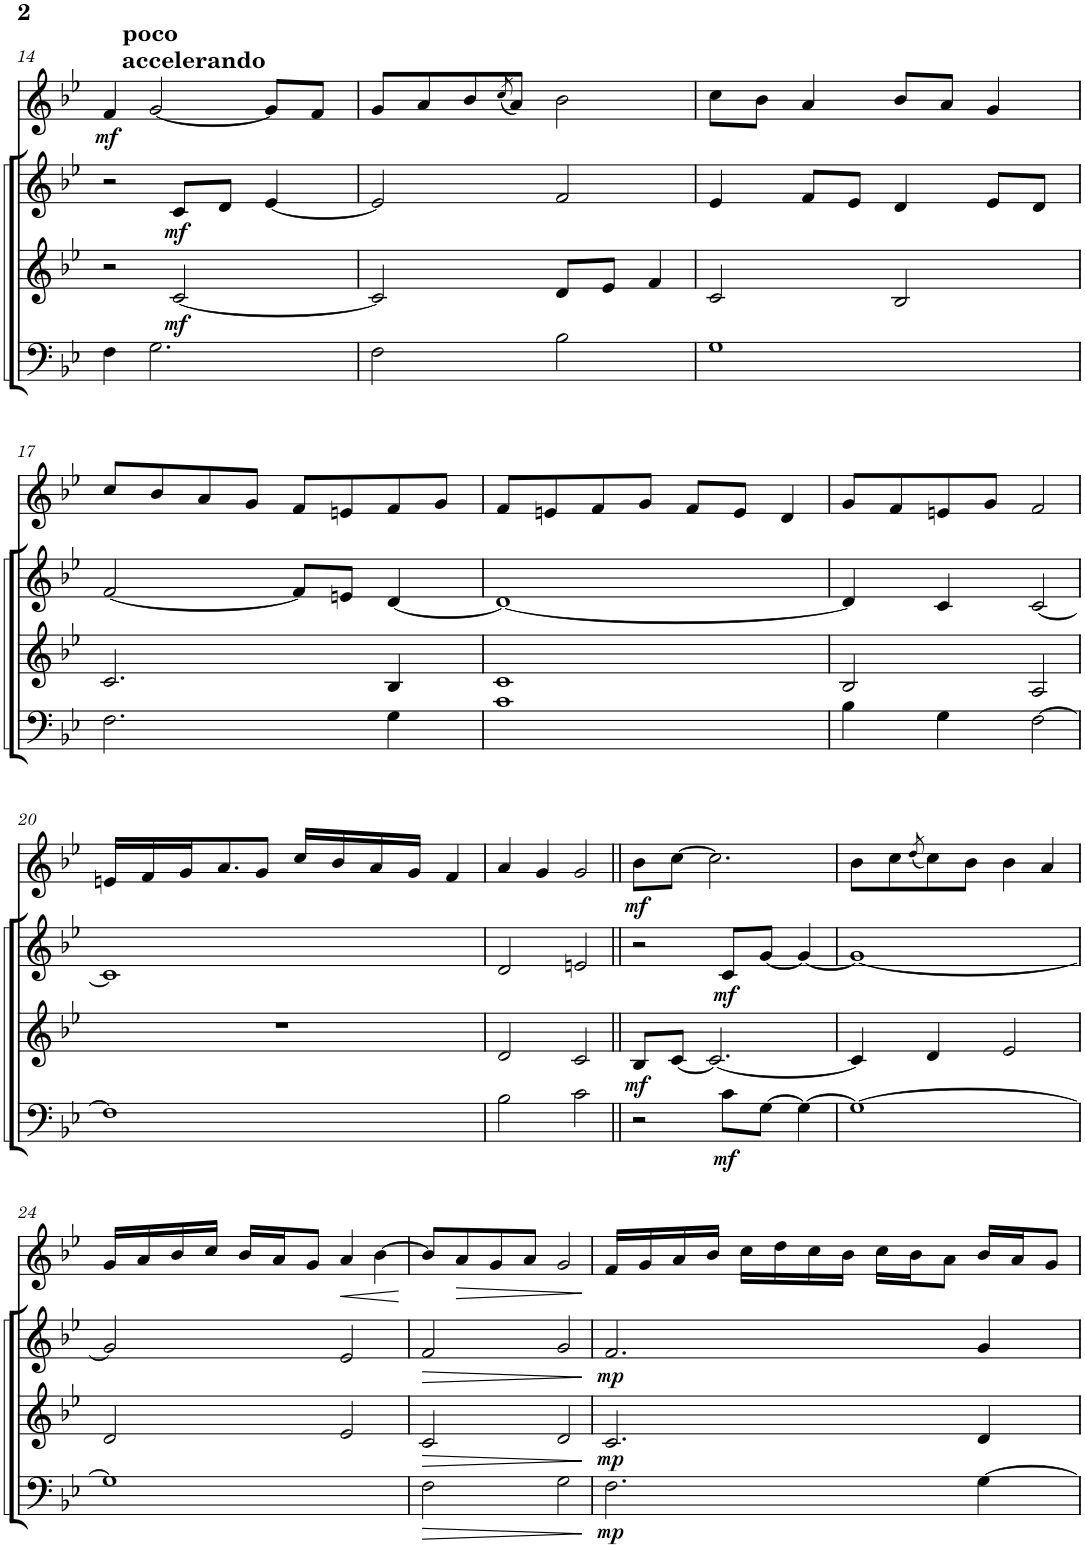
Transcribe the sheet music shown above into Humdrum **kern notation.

**kern	**dynam	**kern	**dynam	**kern	**dynam	**kern	**dynam
*part4	*part4	*part3	*part3	*part2	*part2	*part1	*part1
*staff4	*staff4	*staff3	*staff3	*staff2	*staff2	*staff1	*staff1
*I"Voix	*	*I"Voix	*	*I"Voix	*	*I"Flûte Irlandaise	*
*	*	*	*	*	*	*I'Fl	*
!!LO:PB:g=z
*clefF4	*	*clefG2	*	*clefG2	*	*clefG2	*
*k[b-e-]	*	*k[b-e-]	*	*k[b-e-]	*	*k[b-e-]	*
*M4/4	*	*M4/4	*	*M4/4	*	*M4/4	*
*met(c)	*	*met(c)	*	*met(c)	*	*met(c)	*
=14	=14	=14	=14	=14	=14	=14	=14
!	!	!	!	!	!	!	!LO:DY:b
4F\	.	2r	.	2r	.	4f/	mf
!	!	!	!	!	!	!LO:TX:a:B:t=poco	!
!	!	!	!	!	!	!LO:TX:a:t=accelerando	!
2.G\	.	.	.	.	.	[2g/	.
!	!	!	!LO:DY:b	!	!LO:DY:b	!	!
.	.	[2c/	mf	8c/L	mf	.	.
.	.	.	.	8d/J	.	.	.
.	.	.	.	[4e-/	.	8g/L]	.
.	.	.	.	.	.	8f/J	.
=15	=15	=15	=15	=15	=15	=15	=15
2F\	.	2c/]	.	2e-/]	.	8g/L	.
.	.	.	.	.	.	8a/	.
.	.	.	.	.	.	8b-/	.
.	.	.	.	.	.	(8qcc/	.
.	.	.	.	.	.	8a/J)	.
2B-\	.	8d/L	.	2f/	.	2b-\	.
.	.	8e-/J	.	.	.	.	.
.	.	4f/	.	.	.	.	.
=16	=16	=16	=16	=16	=16	=16	=16
1G	.	2c/	.	4e-/	.	8cc\L	.
.	.	.	.	.	.	8b-\J	.
.	.	.	.	8f/L	.	4a/	.
.	.	.	.	8e-/J	.	.	.
.	.	2B-/	.	4d/	.	8b-/L	.
.	.	.	.	.	.	8a/J	.
.	.	.	.	8e-/L	.	4g/	.
.	.	.	.	8d/J	.	.	.
!!LO:LB:g=z
=17	=17	=17	=17	=17	=17	=17	=17
2.F\	.	2.c/	.	[2f/	.	8cc/L	.
.	.	.	.	.	.	8b-/	.
.	.	.	.	.	.	8a/	.
.	.	.	.	.	.	8g/J	.
.	.	.	.	8f/L]	.	8f/L	.
.	.	.	.	8en/J	.	8en/	.
4G\	.	4B-/	.	[4d/	.	8f/	.
.	.	.	.	.	.	8g/J	.
=18	=18	=18	=18	=18	=18	=18	=18
1c	.	1c	.	1d_	.	8f/L	.
.	.	.	.	.	.	8en/	.
.	.	.	.	.	.	8f/	.
.	.	.	.	.	.	8g/J	.
.	.	.	.	.	.	8f/L	.
.	.	.	.	.	.	8e/J	.
.	.	.	.	.	.	4d/	.
=19	=19	=19	=19	=19	=19	=19	=19
4B-\	.	2B-/	.	4d/]	.	8g/L	.
.	.	.	.	.	.	8f/	.
4G\	.	.	.	4c/	.	8en/	.
.	.	.	.	.	.	8g/J	.
[2F\	.	2A/	.	[2c/	.	2f/	.
!!LO:LB:g=z
=20	=20	=20	=20	=20	=20	=20	=20
1F]	.	1r	.	1c]	.	16en/LL	.
.	.	.	.	.	.	16f/	.
.	.	.	.	.	.	16g/J	.
.	.	.	.	.	.	8.a/	.
.	.	.	.	.	.	8g/J	.
.	.	.	.	.	.	16cc/LL	.
.	.	.	.	.	.	16b-/	.
.	.	.	.	.	.	16a/	.
.	.	.	.	.	.	16g/JJ	.
.	.	.	.	.	.	4f/	.
=21	=21	=21	=21	=21	=21	=21	=21
2B-\	.	2d/	.	2d/	.	4a/	.
.	.	.	.	.	.	4g/	.
2c\	.	2c/	.	2en/	.	2g/	.
=22||	=22||	=22||	=22||	=22||	=22||	=22||	=22||
!	!	!	!LO:DY:b	!	!	!	!LO:DY:b
2r	.	8B-/L	mf	2r	.	8b-\L	mf
.	.	[8c/J	.	.	.	[8cc\J	.
.	.	2.c/_	.	.	.	2.cc\]	.
!	!LO:DY:b	!	!	!	!LO:DY:b	!	!
8c\L	mf	.	.	8c/L	mf	.	.
[8G\J	.	.	.	[8g/J	.	.	.
4G\_	.	.	.	4g/_	.	.	.
=23	=23	=23	=23	=23	=23	=23	=23
1G_	.	4c/]	.	1g_	.	8b-\L	.
.	.	.	.	.	.	8cc\	.
.	.	.	.	.	.	(8qdd/	.
.	.	4d/	.	.	.	8cc\)	.
.	.	.	.	.	.	8b-\J	.
.	.	2e-/	.	.	.	4b-\	.
.	.	.	.	.	.	4a/	.
!!LO:LB:g=z
=24	=24	=24	=24	=24	=24	=24	=24
1G]	.	2d/	.	2g/]	.	16g/LL	.
.	.	.	.	.	.	16a/	.
.	.	.	.	.	.	16b-/	.
.	.	.	.	.	.	16cc/JJ	.
.	.	.	.	.	.	16b-/LL	.
.	.	.	.	.	.	16a/J	.
.	.	.	.	.	.	8g/J	.
!	!	!	!	!	!	!	!LO:HP:b
.	.	2e-/	.	2e-/	.	4a/	<
.	.	.	.	.	.	[4b-\	.
.	.	.	.	.	.	.	[
=25	=25	=25	=25	=25	=25	=25	=25
!	!LO:HP:b	!	!LO:HP:b	!	!LO:HP:b	!	!
2F\	>	2c/	>	2f/	>	8b-/L]	.
!	!	!	!	!	!	!	!LO:HP:b
.	.	.	.	.	.	8a/	>
.	.	.	.	.	.	8g/	.
.	.	.	.	.	.	8a/J	.
2G\	.	2d/	.	2g/	.	2g/	.
.	]	.	]	.	]	.	]
=26	=26	=26	=26	=26	=26	=26	=26
!	!LO:DY:b	!	!LO:DY:b	!	!LO:DY:b	!	!
2.F\	mp	2.c/	mp	2.f/	mp	16f/LL	.
.	.	.	.	.	.	16g/	.
.	.	.	.	.	.	16a/	.
.	.	.	.	.	.	16b-/JJ	.
.	.	.	.	.	.	16cc\LL	.
.	.	.	.	.	.	16dd\	.
.	.	.	.	.	.	16cc\	.
.	.	.	.	.	.	16b-\JJ	.
.	.	.	.	.	.	16cc\LL	.
.	.	.	.	.	.	16b-\J	.
.	.	.	.	.	.	8a\J	.
[4G\	.	4d/	.	4g/	.	16b-/LL	.
.	.	.	.	.	.	16a/J	.
.	.	.	.	.	.	8g/J	.
=	=	=	=	=	=	=	=
*-	*-	*-	*-	*-	*-	*-	*-
